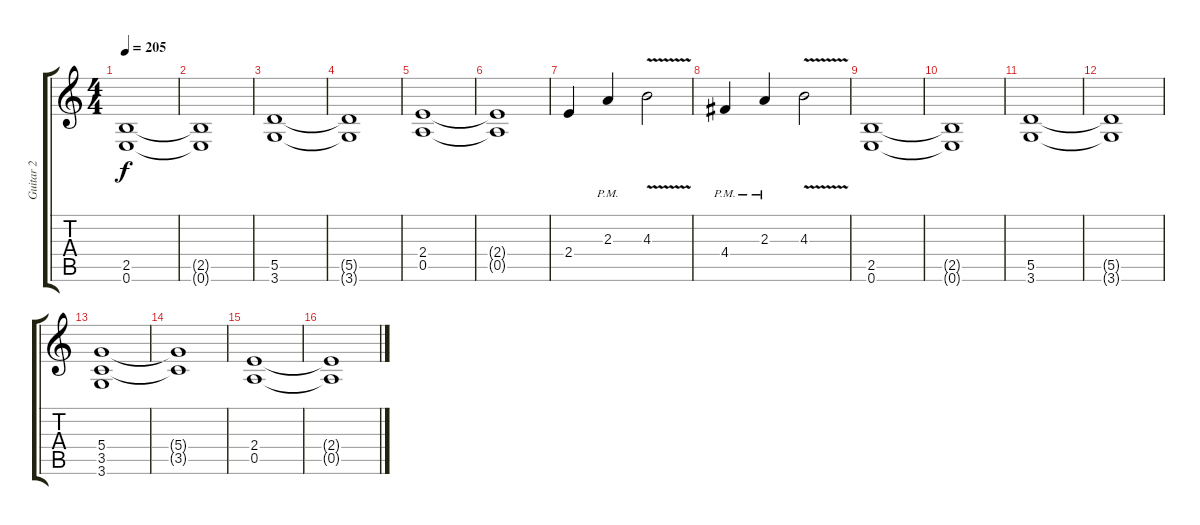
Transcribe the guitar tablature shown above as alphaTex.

\track ("Guitar 2" "Guitar 2") {instrument distortionguitar bank 108}
\staff {score tabs}
\tuning (E4 B3 G3 D3 A2 E2) {hide}
\ts (4 4)
\tempo 205
\clef g2
\ks c
(2.5 0.6).1{dy f} |
(2.5{t} 0.6{t}).1 |
(5.5 3.6).1 |
(5.5{t} 3.6{t}).1 |
(2.4 0.5).1 |
(2.4{t} 0.5{t}).1 |
2.4.4 2.3{pm}.4 4.3{v}.2 |
4.4{pm}.4 2.3{pm}.4 4.3{v}.2 |
(2.5 0.6).1 |
(2.5{t} 0.6{t}).1 |
(5.5 3.6).1 |
(5.5{t} 3.6{t}).1 |
(5.4 3.5 3.6).1 |
(5.4{t} 3.5{t}).1 |
(2.4 0.5).1 |
(2.4{t} 0.5{t}).1
